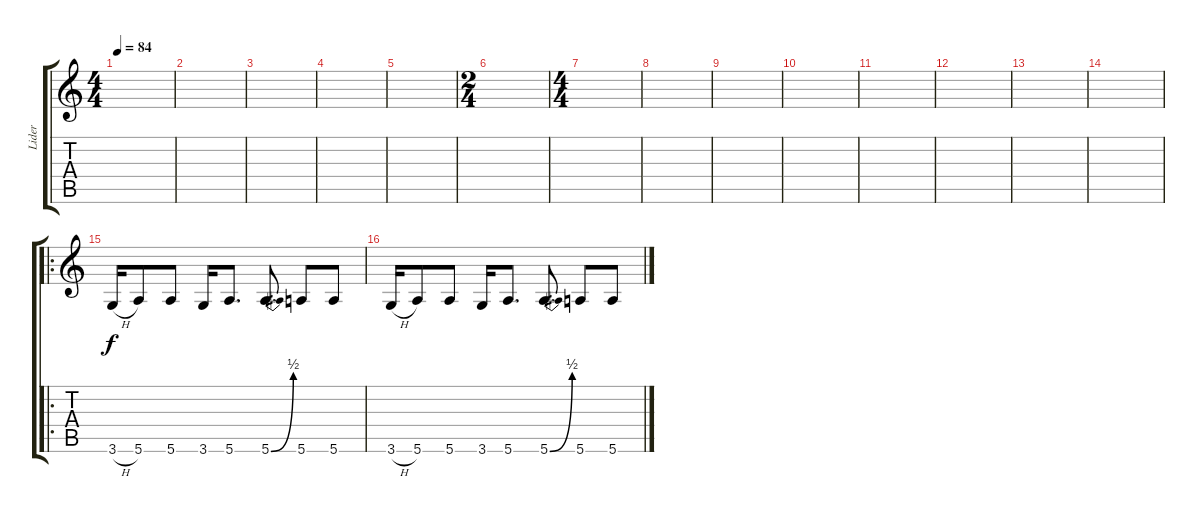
\track ("Lider" "Lider") {instrument distortionguitar}
\staff {score tabs}
\tuning (E4 B3 G3 D3 A2 E2) {hide}
\ts (4 4)
\tempo 84
\clef g2
\ks c
|
|
|
|
|
\ts (2 4)
|
\ts (4 4)
|
|
|
|
|
|
|
|
\ro
3.6{h}.16 5.6.8 5.6.8 3.6.16 5.6.8{d} 5.6{be (bend 0 0 60 2)}.8{d} 5.6.8 5.6.8 |
3.6{h}.16 5.6.8 5.6.8 3.6.16 5.6.8{d} 5.6{be (bend 0 0 60 2)}.8{d} 5.6.8 5.6.8
